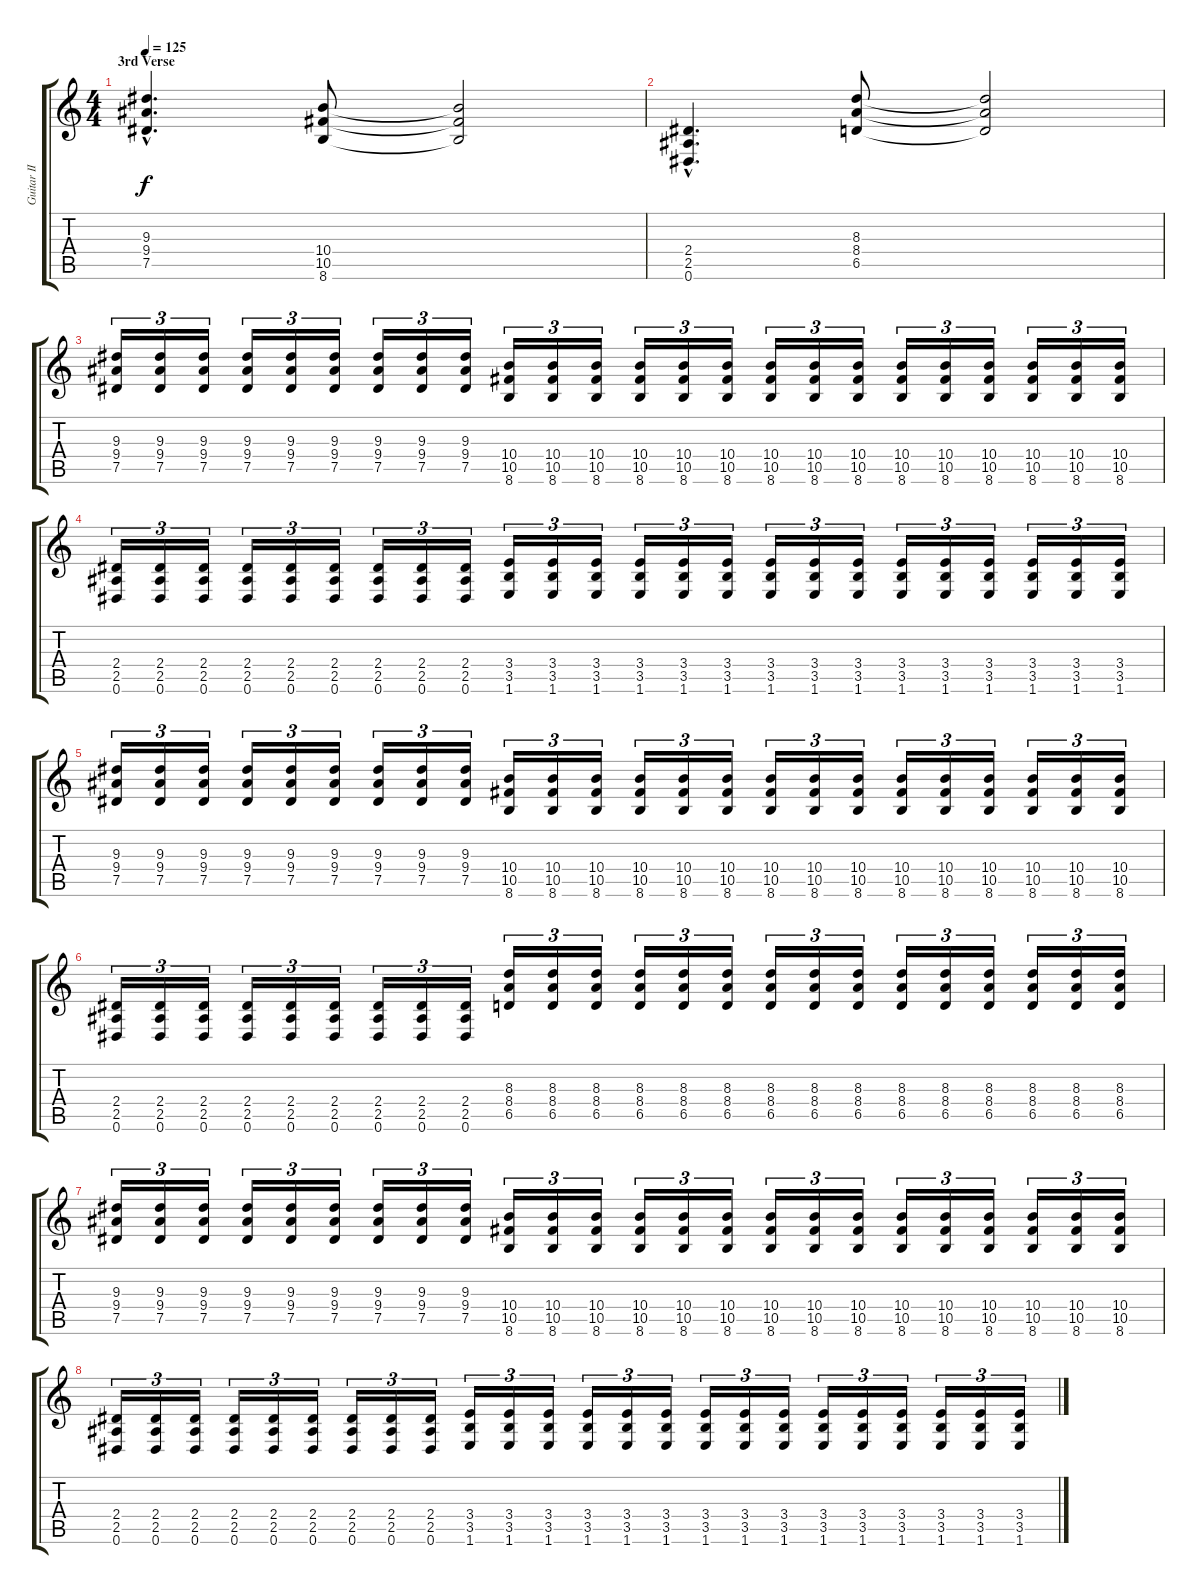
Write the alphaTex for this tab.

\track ("Guitar II" "Guitar II") {instrument distortionguitar}
\staff {score tabs}
\tuning (Eb4 Bb3 Gb3 Db3 Ab2 Eb2) {hide}
\ts (4 4)
\section ("" "3rd Verse")
\tempo 125
\clef g2
\ks c
(9.3{hac} 9.4{hac} 7.5{hac}).4{d dy f volume 14 balance 16} (10.4 10.5 8.6).8 (10.4{t} 10.5{t} 8.6{t}).2 |
(2.4{hac} 2.5{hac} 0.6{hac}).4{d} (8.3 8.4 6.5).8 (8.3{t} 8.4{t} 6.5{t}).2 |
(9.3 9.4 7.5).16{tu (3 2)} (9.3 9.4 7.5).16{tu (3 2)} (9.3 9.4 7.5).16{tu (3 2)} (9.3 9.4 7.5).16{tu (3 2)} (9.3 9.4 7.5).16{tu (3 2)} (9.3 9.4 7.5).16{tu (3 2)} (9.3 9.4 7.5).16{tu (3 2)} (9.3 9.4 7.5).16{tu (3 2)} (9.3 9.4 7.5).16{tu (3 2)} (10.4 10.5 8.6).16{tu (3 2)} (10.4 10.5 8.6).16{tu (3 2)} (10.4 10.5 8.6).16{tu (3 2)} (10.4 10.5 8.6).16{tu (3 2)} (10.4 10.5 8.6).16{tu (3 2)} (10.4 10.5 8.6).16{tu (3 2)} (10.4 10.5 8.6).16{tu (3 2)} (10.4 10.5 8.6).16{tu (3 2)} (10.4 10.5 8.6).16{tu (3 2)} (10.4 10.5 8.6).16{tu (3 2)} (10.4 10.5 8.6).16{tu (3 2)} (10.4 10.5 8.6).16{tu (3 2)} (10.4 10.5 8.6).16{tu (3 2)} (10.4 10.5 8.6).16{tu (3 2)} (10.4 10.5 8.6).16{tu (3 2)} |
(2.4 2.5 0.6).16{tu (3 2)} (2.4 2.5 0.6).16{tu (3 2)} (2.4 2.5 0.6).16{tu (3 2)} (2.4 2.5 0.6).16{tu (3 2)} (2.4 2.5 0.6).16{tu (3 2)} (2.4 2.5 0.6).16{tu (3 2)} (2.4 2.5 0.6).16{tu (3 2)} (2.4 2.5 0.6).16{tu (3 2)} (2.4 2.5 0.6).16{tu (3 2)} (3.4 3.5 1.6).16{tu (3 2)} (3.4 3.5 1.6).16{tu (3 2)} (3.4 3.5 1.6).16{tu (3 2)} (3.4 3.5 1.6).16{tu (3 2)} (3.4 3.5 1.6).16{tu (3 2)} (3.4 3.5 1.6).16{tu (3 2)} (3.4 3.5 1.6).16{tu (3 2)} (3.4 3.5 1.6).16{tu (3 2)} (3.4 3.5 1.6).16{tu (3 2)} (3.4 3.5 1.6).16{tu (3 2)} (3.4 3.5 1.6).16{tu (3 2)} (3.4 3.5 1.6).16{tu (3 2)} (3.4 3.5 1.6).16{tu (3 2)} (3.4 3.5 1.6).16{tu (3 2)} (3.4 3.5 1.6).16{tu (3 2)} |
(9.3 9.4 7.5).16{tu (3 2)} (9.3 9.4 7.5).16{tu (3 2)} (9.3 9.4 7.5).16{tu (3 2)} (9.3 9.4 7.5).16{tu (3 2)} (9.3 9.4 7.5).16{tu (3 2)} (9.3 9.4 7.5).16{tu (3 2)} (9.3 9.4 7.5).16{tu (3 2)} (9.3 9.4 7.5).16{tu (3 2)} (9.3 9.4 7.5).16{tu (3 2)} (10.4 10.5 8.6).16{tu (3 2)} (10.4 10.5 8.6).16{tu (3 2)} (10.4 10.5 8.6).16{tu (3 2)} (10.4 10.5 8.6).16{tu (3 2)} (10.4 10.5 8.6).16{tu (3 2)} (10.4 10.5 8.6).16{tu (3 2)} (10.4 10.5 8.6).16{tu (3 2)} (10.4 10.5 8.6).16{tu (3 2)} (10.4 10.5 8.6).16{tu (3 2)} (10.4 10.5 8.6).16{tu (3 2)} (10.4 10.5 8.6).16{tu (3 2)} (10.4 10.5 8.6).16{tu (3 2)} (10.4 10.5 8.6).16{tu (3 2)} (10.4 10.5 8.6).16{tu (3 2)} (10.4 10.5 8.6).16{tu (3 2)} |
(2.4 2.5 0.6).16{tu (3 2)} (2.4 2.5 0.6).16{tu (3 2)} (2.4 2.5 0.6).16{tu (3 2)} (2.4 2.5 0.6).16{tu (3 2)} (2.4 2.5 0.6).16{tu (3 2)} (2.4 2.5 0.6).16{tu (3 2)} (2.4 2.5 0.6).16{tu (3 2)} (2.4 2.5 0.6).16{tu (3 2)} (2.4 2.5 0.6).16{tu (3 2)} (8.3 8.4 6.5).16{tu (3 2)} (8.3 8.4 6.5).16{tu (3 2)} (8.3 8.4 6.5).16{tu (3 2)} (8.3 8.4 6.5).16{tu (3 2)} (8.3 8.4 6.5).16{tu (3 2)} (8.3 8.4 6.5).16{tu (3 2)} (8.3 8.4 6.5).16{tu (3 2)} (8.3 8.4 6.5).16{tu (3 2)} (8.3 8.4 6.5).16{tu (3 2)} (8.3 8.4 6.5).16{tu (3 2)} (8.3 8.4 6.5).16{tu (3 2)} (8.3 8.4 6.5).16{tu (3 2)} (8.3 8.4 6.5).16{tu (3 2)} (8.3 8.4 6.5).16{tu (3 2)} (8.3 8.4 6.5).16{tu (3 2)} |
(9.3 9.4 7.5).16{tu (3 2)} (9.3 9.4 7.5).16{tu (3 2)} (9.3 9.4 7.5).16{tu (3 2)} (9.3 9.4 7.5).16{tu (3 2)} (9.3 9.4 7.5).16{tu (3 2)} (9.3 9.4 7.5).16{tu (3 2)} (9.3 9.4 7.5).16{tu (3 2)} (9.3 9.4 7.5).16{tu (3 2)} (9.3 9.4 7.5).16{tu (3 2)} (10.4 10.5 8.6).16{tu (3 2)} (10.4 10.5 8.6).16{tu (3 2)} (10.4 10.5 8.6).16{tu (3 2)} (10.4 10.5 8.6).16{tu (3 2)} (10.4 10.5 8.6).16{tu (3 2)} (10.4 10.5 8.6).16{tu (3 2)} (10.4 10.5 8.6).16{tu (3 2)} (10.4 10.5 8.6).16{tu (3 2)} (10.4 10.5 8.6).16{tu (3 2)} (10.4 10.5 8.6).16{tu (3 2)} (10.4 10.5 8.6).16{tu (3 2)} (10.4 10.5 8.6).16{tu (3 2)} (10.4 10.5 8.6).16{tu (3 2)} (10.4 10.5 8.6).16{tu (3 2)} (10.4 10.5 8.6).16{tu (3 2)} |
(2.4 2.5 0.6).16{tu (3 2)} (2.4 2.5 0.6).16{tu (3 2)} (2.4 2.5 0.6).16{tu (3 2)} (2.4 2.5 0.6).16{tu (3 2)} (2.4 2.5 0.6).16{tu (3 2)} (2.4 2.5 0.6).16{tu (3 2)} (2.4 2.5 0.6).16{tu (3 2)} (2.4 2.5 0.6).16{tu (3 2)} (2.4 2.5 0.6).16{tu (3 2)} (3.4 3.5 1.6).16{tu (3 2)} (3.4 3.5 1.6).16{tu (3 2)} (3.4 3.5 1.6).16{tu (3 2)} (3.4 3.5 1.6).16{tu (3 2)} (3.4 3.5 1.6).16{tu (3 2)} (3.4 3.5 1.6).16{tu (3 2)} (3.4 3.5 1.6).16{tu (3 2)} (3.4 3.5 1.6).16{tu (3 2)} (3.4 3.5 1.6).16{tu (3 2)} (3.4 3.5 1.6).16{tu (3 2)} (3.4 3.5 1.6).16{tu (3 2)} (3.4 3.5 1.6).16{tu (3 2)} (3.4 3.5 1.6).16{tu (3 2)} (3.4 3.5 1.6).16{tu (3 2)} (3.4 3.5 1.6).16{tu (3 2)}
